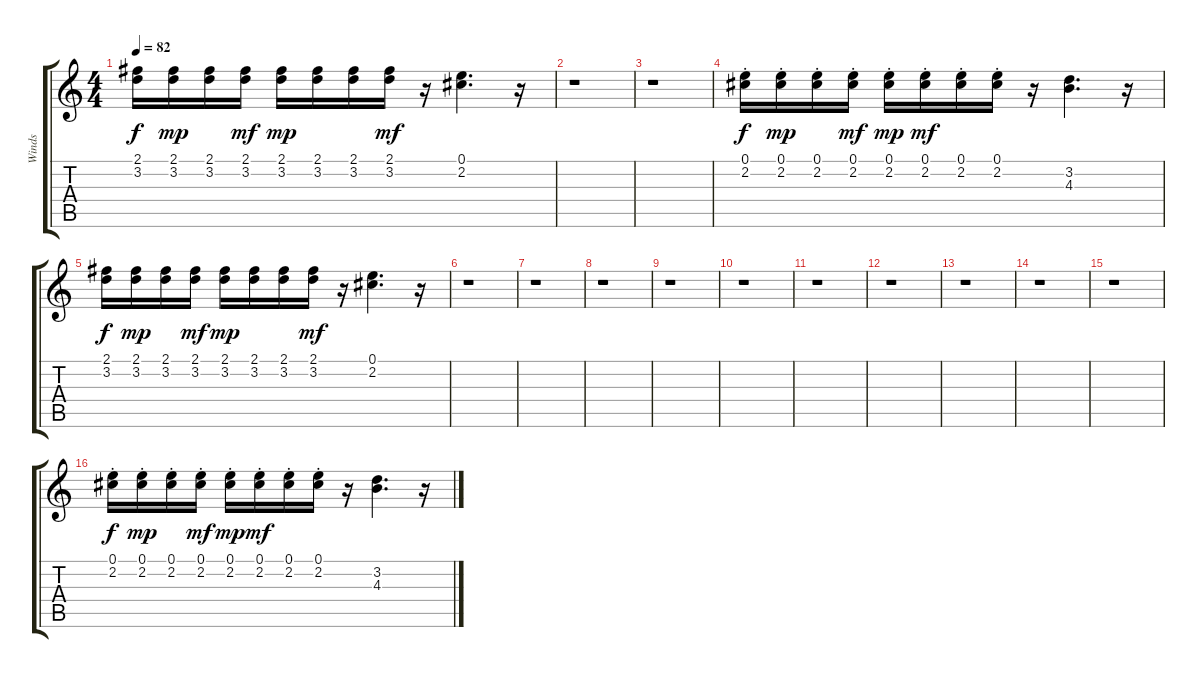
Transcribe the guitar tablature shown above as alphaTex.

\track ("Winds" "Winds") {instrument flute}
\staff {score tabs}
\tuning (E5 B4 G4 D4 A3 E3) {hide}
\ts (4 4)
\tempo 82
\clef g2
\ks c
(2.1 3.2).16{dy f} (2.1 3.2).16{dy mp} (2.1 3.2).16 (2.1 3.2).16{dy mf} (2.1 3.2).16{dy mp} (2.1 3.2).16 (2.1 3.2).16 (2.1 3.2).16{dy mf} r.16 (0.1 2.2).4{d} r.16 |
r.1 |
r.1 |
(0.1{st} 2.2{st}).16{dy f} (0.1{st} 2.2{st}).16{dy mp} (0.1{st} 2.2{st}).16 (0.1{st} 2.2{st}).16{dy mf} (0.1{st} 2.2).16{dy mp} (0.1{st} 2.2{st}).16{dy mf} (0.1{st} 2.2{st}).16 (0.1{st} 2.2{st}).16 r.16 (3.2 4.3).4{d} r.16 |
(2.1 3.2).16{dy f} (2.1 3.2).16{dy mp} (2.1 3.2).16 (2.1 3.2).16{dy mf} (2.1 3.2).16{dy mp} (2.1 3.2).16 (2.1 3.2).16 (2.1 3.2).16{dy mf} r.16 (0.1 2.2).4{d} r.16 |
r.1 |
r.1 |
r.1 |
r.1 |
r.1 |
r.1 |
r.1 |
r.1 |
r.1 |
r.1 |
(0.1{st} 2.2{st}).16{dy f} (0.1{st} 2.2{st}).16{dy mp} (0.1{st} 2.2{st}).16 (0.1{st} 2.2{st}).16{dy mf} (0.1{st} 2.2).16{dy mp} (0.1{st} 2.2{st}).16{dy mf} (0.1{st} 2.2{st}).16 (0.1{st} 2.2{st}).16 r.16 (3.2 4.3).4{d} r.16
